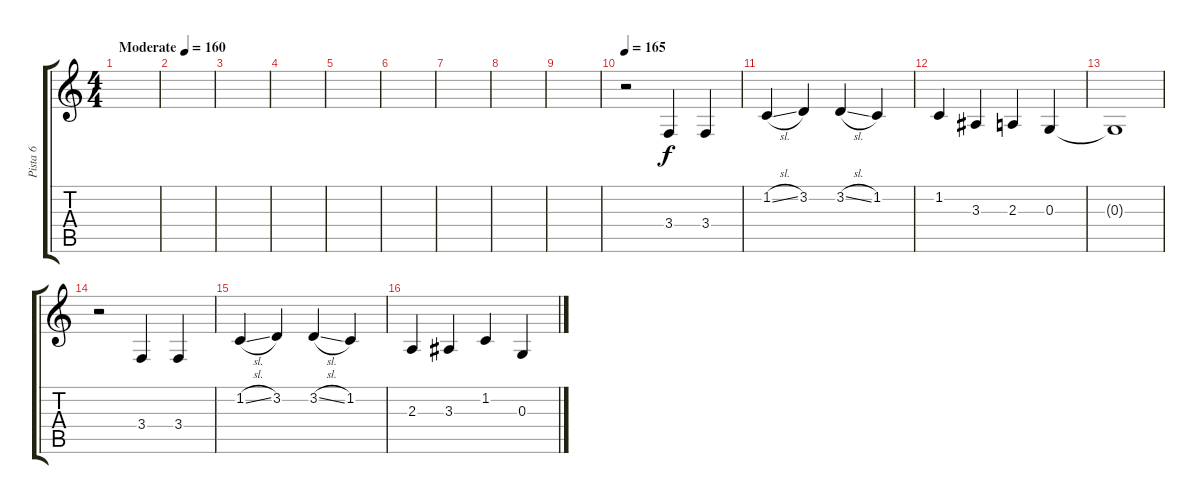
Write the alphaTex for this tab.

\track ("Pista 6" "Pista 6") {instrument electricgrandpiano}
\staff {score tabs}
\tuning (E4 B3 G3 D3 A2 E2) {hide}
\ts (4 4)
\tempo (160 "Moderate")
\tempo 140
\tempo (160 "Moderate")
\clef g2
\ks c
|
|
|
|
|
|
|
|
|
\tempo 165
r.2 3.4.4 3.4.4 |
1.2{sl}.4 3.2.4 3.2{sl}.4 1.2.4 |
1.2.4 3.3.4 2.3.4 0.3.4 |
0.3{t}.1 |
r.2 3.4.4 3.4.4 |
1.2{sl}.4 3.2.4 3.2{sl}.4 1.2.4 |
2.3.4 3.3.4 1.2.4 0.3.4
